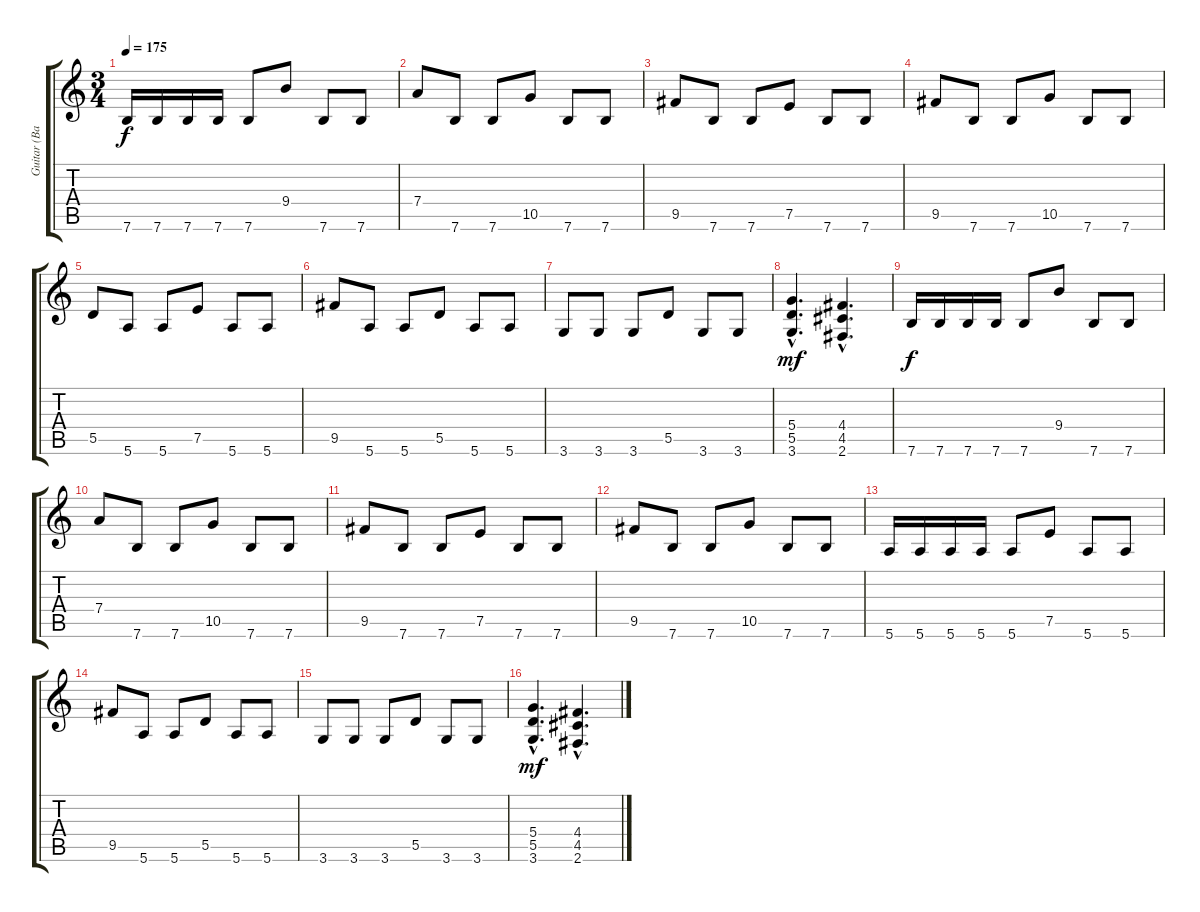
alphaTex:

\track ("Guitar (Back)" "Guitar (Ba") {instrument overdrivenguitar}
\staff {score tabs}
\tuning (E4 B3 G3 D3 A2 E2) {hide}
\ts (3 4)
\tempo 175
\clef g2
\ks c
7.6.16{dy f volume 12 instrument electricguitarmuted} 7.6.16 7.6.16 7.6.16 7.6.8{instrument electricguitarmuted} 9.4.8{instrument overdrivenguitar} 7.6.8{instrument electricguitarmuted} 7.6.8 |
7.4.8{instrument overdrivenguitar} 7.6.8{instrument electricguitarmuted} 7.6.8 10.5.8{instrument overdrivenguitar} 7.6.8{instrument electricguitarmuted} 7.6.8 |
9.5.8{instrument overdrivenguitar} 7.6.8{instrument electricguitarmuted} 7.6.8 7.5.8{instrument overdrivenguitar} 7.6.8{instrument electricguitarmuted} 7.6.8 |
9.5.8{instrument overdrivenguitar} 7.6.8{instrument electricguitarmuted} 7.6.8 10.5.8{instrument overdrivenguitar} 7.6.8{instrument electricguitarmuted} 7.6.8 |
5.5.8{instrument overdrivenguitar} 5.6.8{instrument electricguitarmuted} 5.6.8 7.5.8{instrument overdrivenguitar} 5.6.8{instrument electricguitarmuted} 5.6.8 |
9.5.8{instrument overdrivenguitar} 5.6.8{instrument electricguitarmuted} 5.6.8 5.5.8{instrument overdrivenguitar} 5.6.8{instrument electricguitarmuted} 5.6.8 |
3.6.8{instrument electricguitarmuted} 3.6.8 3.6.8 5.5.8{instrument overdrivenguitar} 3.6.8{instrument electricguitarmuted} 3.6.8 |
(5.4{hac} 5.5{hac} 3.6{hac}).4{d dy mf instrument distortionguitar} (4.4{hac} 4.5{hac} 2.6{hac}).4{d} |
7.6.16{dy f instrument electricguitarmuted} 7.6.16 7.6.16 7.6.16 7.6.8{instrument electricguitarmuted} 9.4.8{instrument overdrivenguitar} 7.6.8{instrument electricguitarmuted} 7.6.8 |
7.4.8{instrument overdrivenguitar} 7.6.8{instrument electricguitarmuted} 7.6.8 10.5.8{instrument overdrivenguitar} 7.6.8{instrument electricguitarmuted} 7.6.8 |
9.5.8{instrument overdrivenguitar} 7.6.8{instrument electricguitarmuted} 7.6.8 7.5.8{instrument overdrivenguitar} 7.6.8{instrument electricguitarmuted} 7.6.8 |
9.5.8{instrument overdrivenguitar} 7.6.8{instrument electricguitarmuted} 7.6.8 10.5.8{instrument overdrivenguitar} 7.6.8{instrument electricguitarmuted} 7.6.8 |
5.6.16{instrument electricguitarmuted} 5.6.16 5.6.16 5.6.16 5.6.8{instrument electricguitarmuted} 7.5.8{instrument overdrivenguitar} 5.6.8{instrument electricguitarmuted} 5.6.8 |
9.5.8{instrument overdrivenguitar} 5.6.8{instrument electricguitarmuted} 5.6.8 5.5.8{instrument overdrivenguitar} 5.6.8{instrument electricguitarmuted} 5.6.8 |
3.6.8{instrument electricguitarmuted} 3.6.8 3.6.8 5.5.8{instrument overdrivenguitar} 3.6.8{instrument electricguitarmuted} 3.6.8 |
(5.4{hac} 5.5{hac} 3.6{hac}).4{d dy mf instrument distortionguitar} (4.4{hac} 4.5{hac} 2.6{hac}).4{d}
